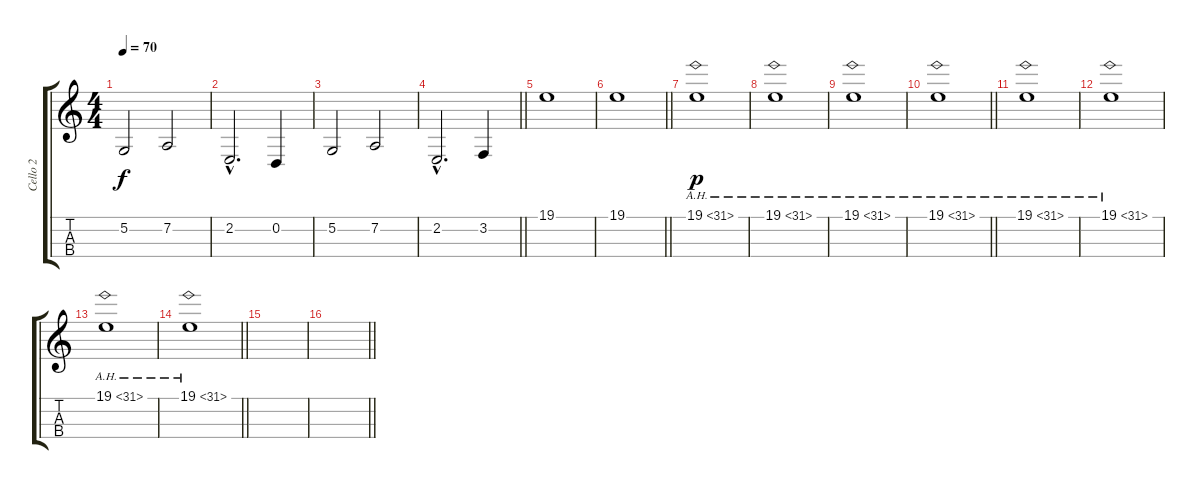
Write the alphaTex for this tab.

\track ("Cello 2" "Cello 2") {instrument cello}
\staff {score tabs}
\tuning (A3 D3 G2 C2) {hide}
\ts (4 4)
\section ("" "")
\tempo 70
\clef g2
\ks c
5.2.2{dy f} 7.2.2 |
2.2{hac}.2{d} 0.2.4 |
5.2.2 7.2.2 |
\barLineRight lightlight
2.2{hac}.2{d} 3.2.4 |
19.1.1 |
\barLineRight lightlight
19.1.1 |
\section ("" "")
19.1{ah 12}.1{dy p} |
19.1{ah 12}.1 |
19.1{ah 12}.1 |
\barLineRight lightlight
19.1{ah 12}.1 |
19.1{ah 12}.1 |
19.1{ah 12}.1 |
19.1{ah 12}.1 |
\barLineRight lightlight
19.1{ah 12}.1 |
\section ("" "")
|
\barLineRight lightlight
